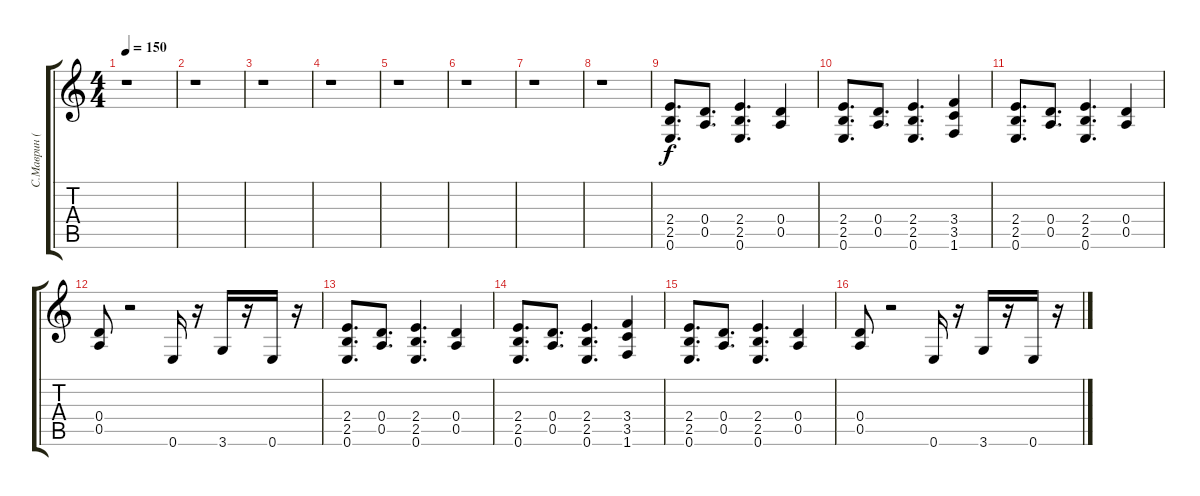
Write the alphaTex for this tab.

\track ("С.Маврин (Гитара)" "С.Маврин (") {instrument distortionguitar}
\staff {score tabs}
\tuning (E4 B3 G3 D3 A2 E2) {hide}
\ts (4 4)
\tempo 150
\clef g2
\ks c
r.1{dy f} |
r.1 |
r.1 |
r.1 |
r.1 |
r.1 |
r.1 |
r.1 |
(2.4 2.5 0.6).8{d} (0.4 0.5).8{d} (2.4 2.5 0.6).4{d} (0.4 0.5).4 |
(2.4 2.5 0.6).8{d} (0.4 0.5).8{d} (2.4 2.5 0.6).4{d} (3.4 3.5 1.6).4 |
(2.4 2.5 0.6).8{d} (0.4 0.5).8{d} (2.4 2.5 0.6).4{d} (0.4 0.5).4 |
(0.4 0.5).8 r.2 0.6.16 r.16 3.6.16 r.16 0.6.16 r.16 |
(2.4 2.5 0.6).8{d} (0.4 0.5).8{d} (2.4 2.5 0.6).4{d} (0.4 0.5).4 |
(2.4 2.5 0.6).8{d} (0.4 0.5).8{d} (2.4 2.5 0.6).4{d} (3.4 3.5 1.6).4 |
(2.4 2.5 0.6).8{d} (0.4 0.5).8{d} (2.4 2.5 0.6).4{d} (0.4 0.5).4 |
(0.4 0.5).8 r.2 0.6.16 r.16 3.6.16 r.16 0.6.16 r.16
